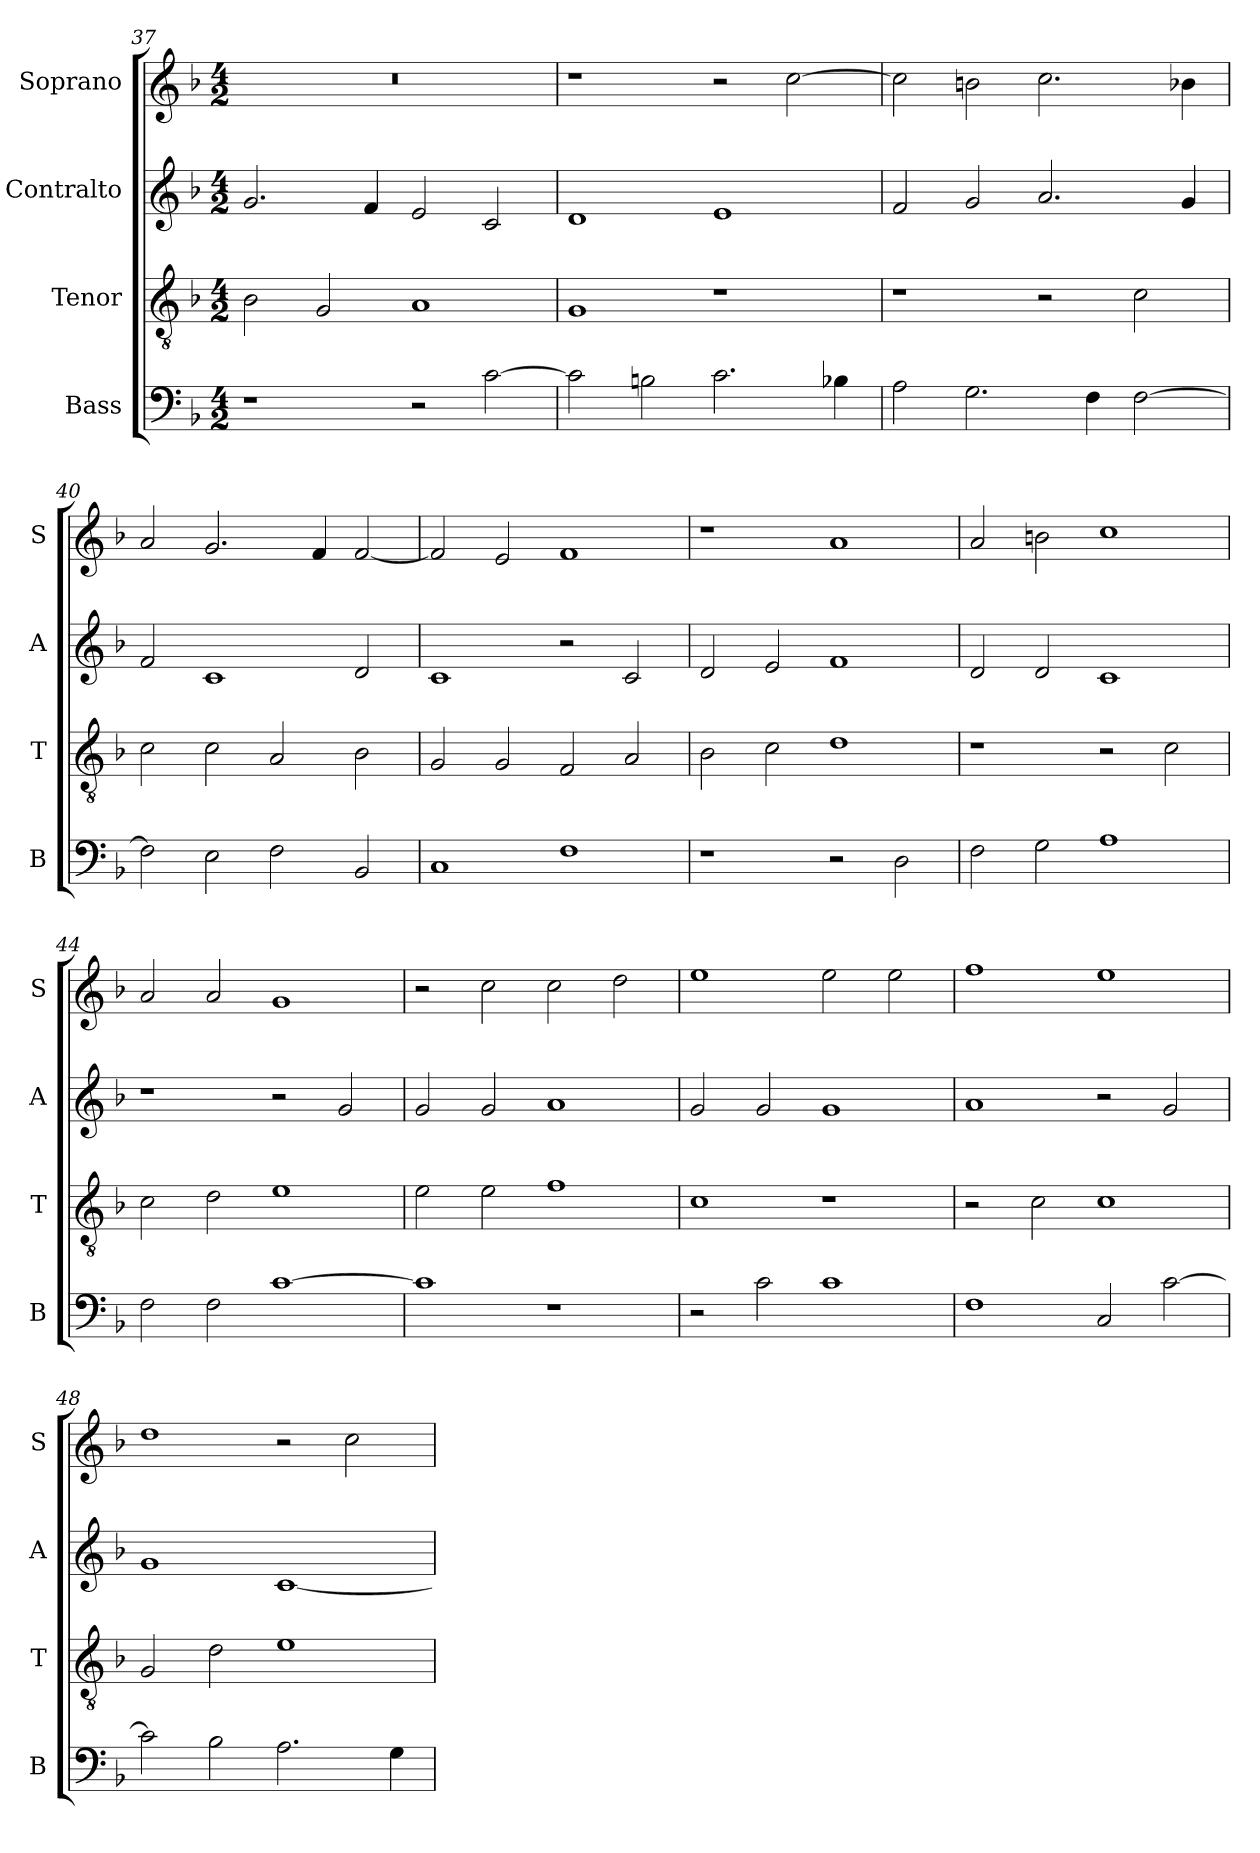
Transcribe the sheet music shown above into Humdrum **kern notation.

**kern	**kern	**kern	**kern
*part4	*part3	*part2	*part1
*staff4	*staff3	*staff2	*staff1
*I"Bass	*I"Tenor	*I"Contralto	*I"Soprano
*I'B	*I'T	*I'A	*I'S
*clefF4	*clefGv2	*clefG2	*clefG2
*k[b-]	*k[b-]	*k[b-]	*k[b-]
*F:ion	*F:ion	*F:ion	*F:ion
*M4/2	*M4/2	*M4/2	*M4/2
=37	=37	=37	=37
1r	2B-	2.g	0r
.	2G	.	.
.	.	4f	.
2r	1A	2e	.
[2c	.	2c	.
=38	=38	=38	=38
2c]	1G	1d	1r
2Bn	.	.	.
2.c	1r	1e	2r
.	.	.	[2cc
4B-X	.	.	.
=39	=39	=39	=39
2A	1r	2f	2cc]
2.G	.	2g	2bn
.	2r	2.a	2.cc
4F	.	.	.
[2F	2c	.	.
.	.	4g	4b-X
=40	=40	=40	=40
2F]	2c	2f	2a
2E	2c	1c	2.g
2F	2A	.	.
.	.	.	4f
2BB-	2B-	2d	[2f
=41	=41	=41	=41
1C	2G	1c	2f]
.	2G	.	2e
1F	2F	2r	1f
.	2A	2c	.
=42	=42	=42	=42
1r	2B-	2d	1r
.	2c	2e	.
2r	1d	1f	1a
2D	.	.	.
=43	=43	=43	=43
2F	1r	2d	2a
2G	.	2d	2bn
1A	2r	1c	1cc
.	2c	.	.
=44	=44	=44	=44
2F	2c	1r	2a
2F	2d	.	2a
[1c	1e	2r	1g
.	.	2g	.
=45	=45	=45	=45
1c]	2e	2g	2r
.	2e	2g	2cc
1r	1f	1a	2cc
.	.	.	2dd
=46	=46	=46	=46
2r	1c	2g	1ee
2c	.	2g	.
1c	1r	1g	2ee
.	.	.	2ee
=47	=47	=47	=47
1F	2r	1a	1ff
.	2c	.	.
2C	1c	2r	1ee
[2c	.	2g	.
=48	=48	=48	=48
2c]	2G	1g	1dd
2B-	2d	.	.
2.A	1e	[1c	2r
.	.	.	2cc
4G	.	.	.
=	=	=	=
*-	*-	*-	*-
